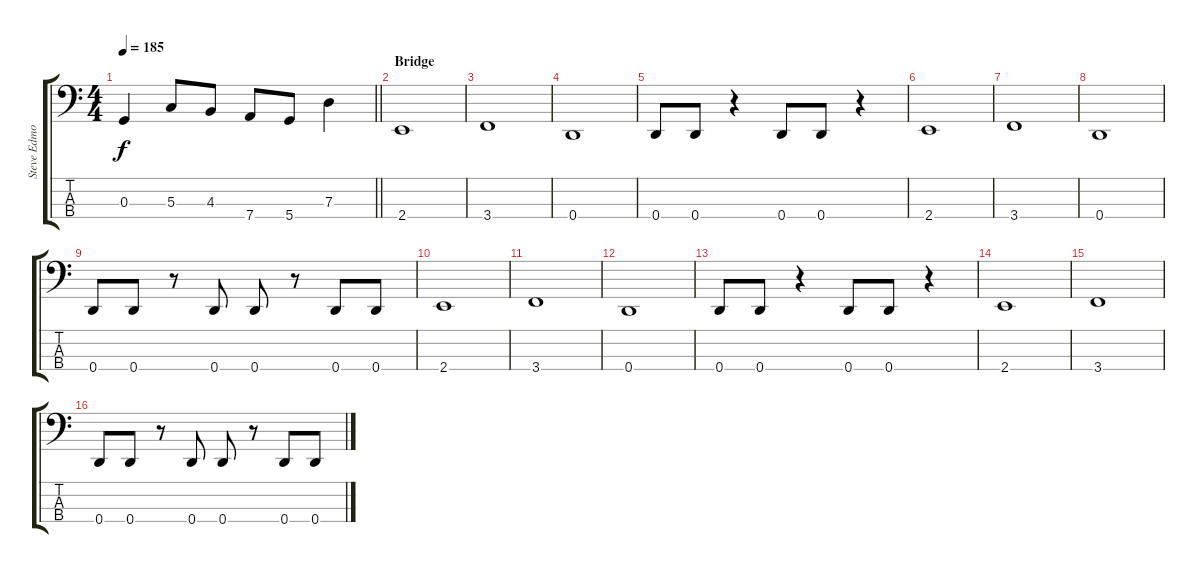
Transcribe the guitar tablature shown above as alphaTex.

\track ("Steve Edmondson" "Steve Edmo") {instrument electricbassfinger}
\staff {score tabs}
\tuning (F2 C2 G1 D1) {hide}
\ts (4 4)
\tempo 185
\clef f4
\barLineRight lightlight
\ks c
0.3.4{dy f} 5.3.8 4.3.8 7.4.8 5.4.8 7.3.4 |
\section ("" "Bridge")
2.4.1 |
3.4.1 |
0.4.1 |
0.4.8 0.4.8 r.4 0.4.8 0.4.8 r.4 |
2.4.1 |
3.4.1 |
0.4.1 |
0.4.8 0.4.8 r.8 0.4.8 0.4.8 r.8 0.4.8 0.4.8 |
2.4.1 |
3.4.1 |
0.4.1 |
0.4.8 0.4.8 r.4 0.4.8 0.4.8 r.4 |
2.4.1 |
3.4.1 |
0.4.8 0.4.8 r.8 0.4.8 0.4.8 r.8 0.4.8 0.4.8
